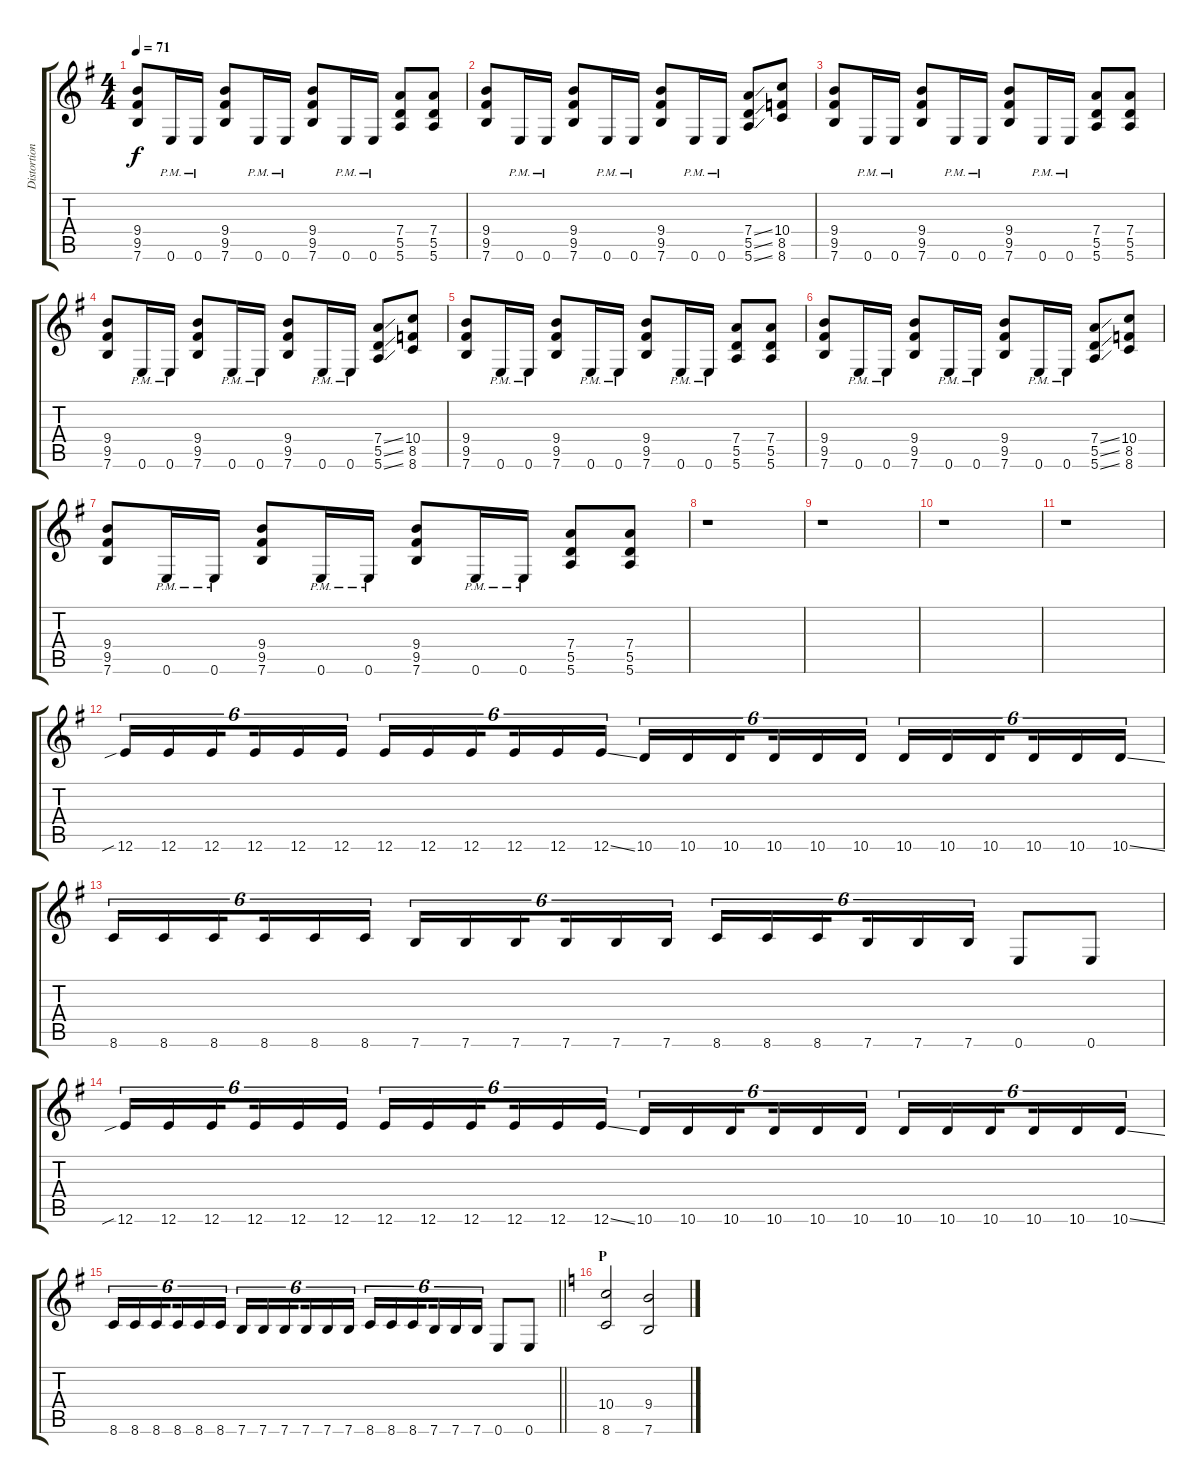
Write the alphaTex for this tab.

\track ("Distortion" "Distortion") {instrument distortionguitar}
\staff {score tabs}
\tuning (E4 B3 G3 D3 A2 E2) {hide}
\ts (4 4)
\tempo 71
\clef g2
\ks g
(9.4 9.5 7.6).8{dy f} 0.6{pm}.16 0.6{pm}.16 (9.4 9.5 7.6).8 0.6{pm}.16 0.6{pm}.16 (9.4 9.5 7.6).8 0.6{pm}.16 0.6{pm}.16 (7.4 5.5 5.6).8 (7.4 5.5 5.6).8 |
(9.4 9.5 7.6).8 0.6{pm}.16 0.6{pm}.16 (9.4 9.5 7.6).8 0.6{pm}.16 0.6{pm}.16 (9.4 9.5 7.6).8 0.6{pm}.16 0.6{pm}.16 (7.4{ss} 5.5{ss} 5.6{ss}).8 (10.4 8.5 8.6).8 |
(9.4 9.5 7.6).8 0.6{pm}.16 0.6{pm}.16 (9.4 9.5 7.6).8 0.6{pm}.16 0.6{pm}.16 (9.4 9.5 7.6).8 0.6{pm}.16 0.6{pm}.16 (7.4 5.5 5.6).8 (7.4 5.5 5.6).8 |
(9.4 9.5 7.6).8 0.6{pm}.16 0.6{pm}.16 (9.4 9.5 7.6).8 0.6{pm}.16 0.6{pm}.16 (9.4 9.5 7.6).8 0.6{pm}.16 0.6{pm}.16 (7.4{ss} 5.5{ss} 5.6{ss}).8 (10.4 8.5 8.6).8 |
(9.4 9.5 7.6).8 0.6{pm}.16 0.6{pm}.16 (9.4 9.5 7.6).8 0.6{pm}.16 0.6{pm}.16 (9.4 9.5 7.6).8 0.6{pm}.16 0.6{pm}.16 (7.4 5.5 5.6).8 (7.4 5.5 5.6).8 |
(9.4 9.5 7.6).8 0.6{pm}.16 0.6{pm}.16 (9.4 9.5 7.6).8 0.6{pm}.16 0.6{pm}.16 (9.4 9.5 7.6).8 0.6{pm}.16 0.6{pm}.16 (7.4{ss} 5.5{ss} 5.6{ss}).8 (10.4 8.5 8.6).8 |
(9.4 9.5 7.6).8 0.6{pm}.16 0.6{pm}.16 (9.4 9.5 7.6).8 0.6{pm}.16 0.6{pm}.16 (9.4 9.5 7.6).8 0.6{pm}.16 0.6{pm}.16 (7.4 5.5 5.6).8 (7.4 5.5 5.6).8 |
r.1 |
r.1 |
r.1 |
r.1 |
12.6{sib}.16{tu (6 4)} 12.6.16{tu (6 4)} 12.6.16{tu (6 4) beam splitsecondary} 12.6.16{tu (6 4)} 12.6.16{tu (6 4)} 12.6.16{tu (6 4)} 12.6.16{tu (6 4)} 12.6.16{tu (6 4)} 12.6.16{tu (6 4) beam splitsecondary} 12.6.16{tu (6 4)} 12.6.16{tu (6 4)} 12.6{ss}.16{tu (6 4)} 10.6.16{tu (6 4)} 10.6.16{tu (6 4)} 10.6.16{tu (6 4) beam splitsecondary} 10.6.16{tu (6 4)} 10.6.16{tu (6 4)} 10.6.16{tu (6 4)} 10.6.16{tu (6 4)} 10.6.16{tu (6 4)} 10.6.16{tu (6 4) beam splitsecondary} 10.6.16{tu (6 4)} 10.6.16{tu (6 4)} 10.6{ss}.16{tu (6 4)} |
8.6.16{tu (6 4)} 8.6.16{tu (6 4)} 8.6.16{tu (6 4) beam splitsecondary} 8.6.16{tu (6 4)} 8.6.16{tu (6 4)} 8.6.16{tu (6 4)} 7.6.16{tu (6 4)} 7.6.16{tu (6 4)} 7.6.16{tu (6 4) beam splitsecondary} 7.6.16{tu (6 4)} 7.6.16{tu (6 4)} 7.6.16{tu (6 4)} 8.6.16{tu (6 4)} 8.6.16{tu (6 4)} 8.6.16{tu (6 4) beam splitsecondary} 7.6.16{tu (6 4)} 7.6.16{tu (6 4)} 7.6.16{tu (6 4)} 0.6.8 0.6.8 |
12.6{sib}.16{tu (6 4)} 12.6.16{tu (6 4)} 12.6.16{tu (6 4) beam splitsecondary} 12.6.16{tu (6 4)} 12.6.16{tu (6 4)} 12.6.16{tu (6 4)} 12.6.16{tu (6 4)} 12.6.16{tu (6 4)} 12.6.16{tu (6 4) beam splitsecondary} 12.6.16{tu (6 4)} 12.6.16{tu (6 4)} 12.6{ss}.16{tu (6 4)} 10.6.16{tu (6 4)} 10.6.16{tu (6 4)} 10.6.16{tu (6 4) beam splitsecondary} 10.6.16{tu (6 4)} 10.6.16{tu (6 4)} 10.6.16{tu (6 4)} 10.6.16{tu (6 4)} 10.6.16{tu (6 4)} 10.6.16{tu (6 4) beam splitsecondary} 10.6.16{tu (6 4)} 10.6.16{tu (6 4)} 10.6{ss}.16{tu (6 4)} |
\barLineRight lightlight
8.6.16{tu (6 4)} 8.6.16{tu (6 4)} 8.6.16{tu (6 4) beam splitsecondary} 8.6.16{tu (6 4)} 8.6.16{tu (6 4)} 8.6.16{tu (6 4)} 7.6.16{tu (6 4)} 7.6.16{tu (6 4)} 7.6.16{tu (6 4) beam splitsecondary} 7.6.16{tu (6 4)} 7.6.16{tu (6 4)} 7.6.16{tu (6 4)} 8.6.16{tu (6 4)} 8.6.16{tu (6 4)} 8.6.16{tu (6 4) beam splitsecondary} 7.6.16{tu (6 4)} 7.6.16{tu (6 4)} 7.6.16{tu (6 4)} 0.6.8 0.6.8 |
\section ("" "P")
\ks c
(10.4 8.6).2 (9.4 7.6).2
